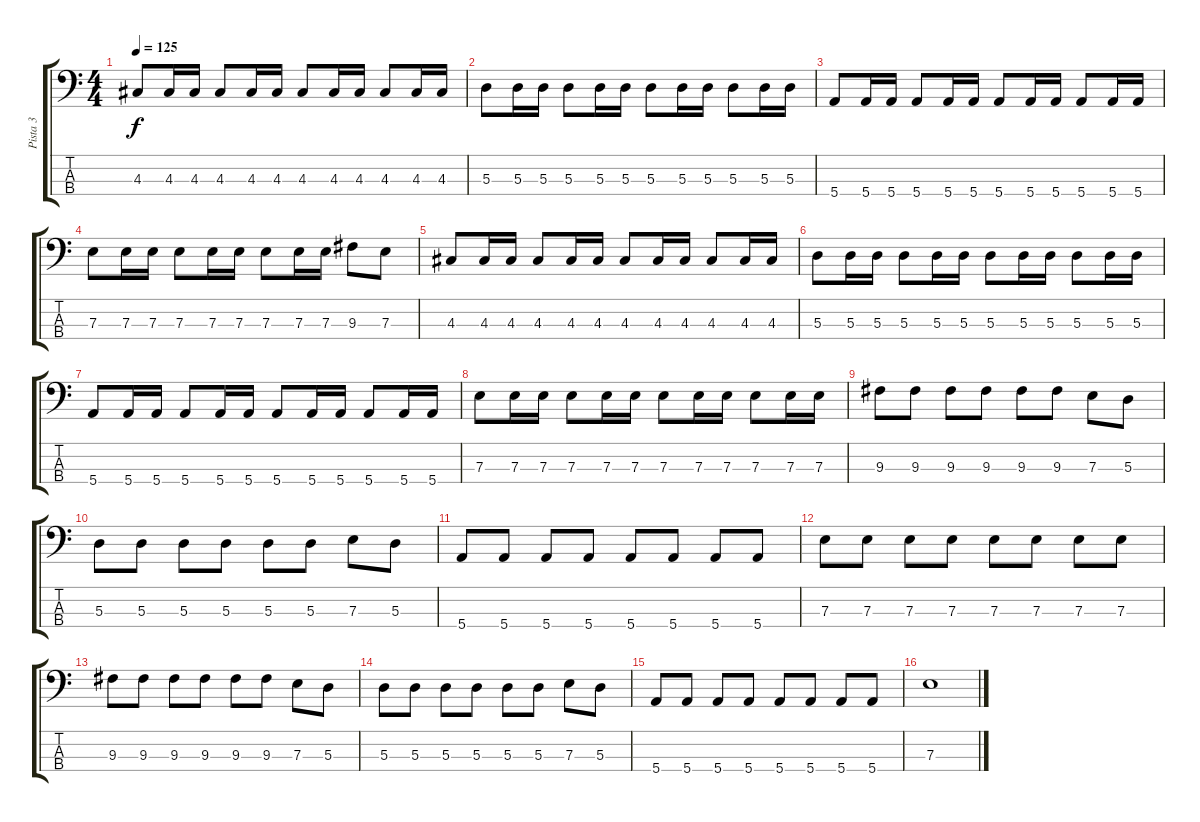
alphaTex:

\track ("Pista 3" "Pista 3") {instrument electricbassfinger}
\staff {score tabs}
\tuning (G2 D2 A1 E1) {hide}
\ts (4 4)
\tempo 125
\clef f4
\ks c
4.3.8{dy f} 4.3.16 4.3.16 4.3.8 4.3.16 4.3.16 4.3.8 4.3.16 4.3.16 4.3.8 4.3.16 4.3.16 |
5.3.8 5.3.16 5.3.16 5.3.8 5.3.16 5.3.16 5.3.8 5.3.16 5.3.16 5.3.8 5.3.16 5.3.16 |
5.4.8 5.4.16 5.4.16 5.4.8 5.4.16 5.4.16 5.4.8 5.4.16 5.4.16 5.4.8 5.4.16 5.4.16 |
7.3.8 7.3.16 7.3.16 7.3.8 7.3.16 7.3.16 7.3.8 7.3.16 7.3.16 9.3.8 7.3.8 |
4.3.8 4.3.16 4.3.16 4.3.8 4.3.16 4.3.16 4.3.8 4.3.16 4.3.16 4.3.8 4.3.16 4.3.16 |
5.3.8 5.3.16 5.3.16 5.3.8 5.3.16 5.3.16 5.3.8 5.3.16 5.3.16 5.3.8 5.3.16 5.3.16 |
5.4.8 5.4.16 5.4.16 5.4.8 5.4.16 5.4.16 5.4.8 5.4.16 5.4.16 5.4.8 5.4.16 5.4.16 |
7.3.8 7.3.16 7.3.16 7.3.8 7.3.16 7.3.16 7.3.8 7.3.16 7.3.16 7.3.8 7.3.16 7.3.16 |
9.3.8 9.3.8 9.3.8 9.3.8 9.3.8 9.3.8 7.3.8 5.3.8 |
5.3.8 5.3.8 5.3.8 5.3.8 5.3.8 5.3.8 7.3.8 5.3.8 |
5.4.8 5.4.8 5.4.8 5.4.8 5.4.8 5.4.8 5.4.8 5.4.8 |
7.3.8 7.3.8 7.3.8 7.3.8 7.3.8 7.3.8 7.3.8 7.3.8 |
9.3.8 9.3.8 9.3.8 9.3.8 9.3.8 9.3.8 7.3.8 5.3.8 |
5.3.8 5.3.8 5.3.8 5.3.8 5.3.8 5.3.8 7.3.8 5.3.8 |
5.4.8 5.4.8 5.4.8 5.4.8 5.4.8 5.4.8 5.4.8 5.4.8 |
7.3.1
